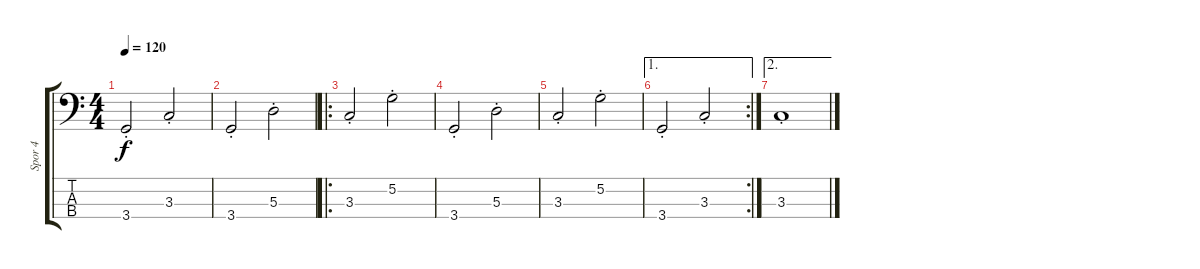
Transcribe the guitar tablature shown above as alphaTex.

\track ("Spor 4" "Spor 4") {instrument electricbassfinger}
\staff {score tabs}
\tuning (G2 D2 A1 E1) {hide}
\ts (4 4)
\tempo 120
\clef f4
\ks c
3.4{st}.2{dy f} 3.3{st}.2 |
3.4{st}.2 5.3{st}.2 |
\ro
3.3{st}.2 5.2{st}.2 |
3.4{st}.2 5.3{st}.2 |
3.3{st}.2 5.2{st}.2 |
\ae 1
\rc 2
3.4{st}.2 3.3{st}.2 |
\ae 2
3.3{st}.1
